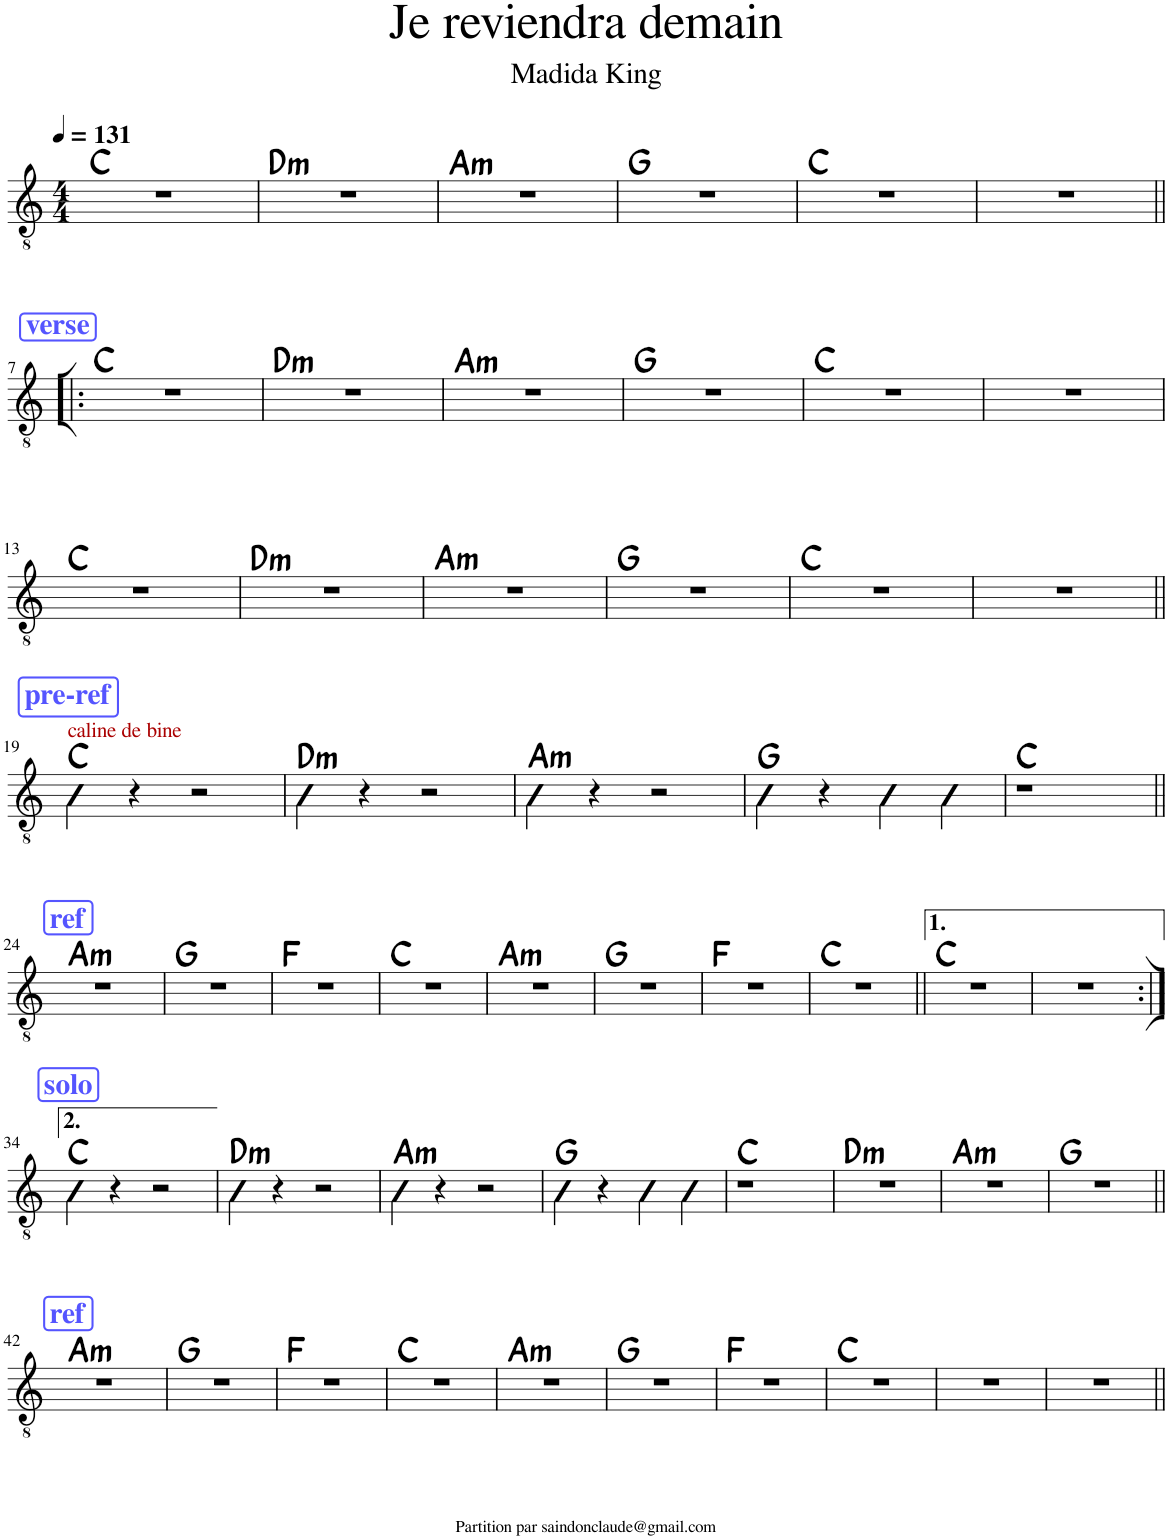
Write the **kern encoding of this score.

**kern	**harte
*part1	*part1
*staff1	*
*I"Classical Guitar	*
*I'Guit.	*
*clefGv2	*
*k[]	*
*M4/4	*
*MM131	*
=1	=1
1r	C:maj
=2	=2
!	!LO:H:kt=m
1r	D:min
=3	=3
!	!LO:H:kt=m
1r	A:min
=4	=4
1r	G:maj
=5	=5
1r	C:maj
=6	=6
1r	.
!!LO:LB:g=z
!!LO:REH:place=s1:a:B:cj:color=#5555FF:fs=14:t=verse
=7!|:	=7!|:
1r	C:maj
=8	=8
!	!LO:H:kt=m
1r	D:min
=9	=9
!	!LO:H:kt=m
1r	A:min
=10	=10
1r	G:maj
=11	=11
1r	C:maj
=12	=12
1r	.
!!LO:LB:g=z
=13	=13
1r	C:maj
=14	=14
!	!LO:H:kt=m
1r	D:min
=15	=15
!	!LO:H:kt=m
1r	A:min
=16	=16
1r	G:maj
=17	=17
1r	C:maj
=18	=18
1r	.
!!LO:LB:g=z
!!LO:REH:place=s1:a:B:cj:color=#5555FF:fs=14:t=pre-ref
=19||	=19||
!LO:TX:a:color=#AA0000:t=caline de bine	!
4C\	C:maj
4r	.
2r	.
=20	=20
!	!LO:H:kt=m
4D\	D:min
4r	.
2r	.
=21	=21
!	!LO:H:kt=m
4A\	A:min
4r	.
2r	.
=22	=22
4G\	G:maj
4r	.
4G\	.
4G\	.
=23	=23
1r	C:maj
!!LO:LB:g=z
!!LO:REH:place=s1:a:B:cj:color=#5555FF:fs=14:t=ref
=24||	=24||
!	!LO:H:kt=m
1r	A:min
=25	=25
1r	G:maj
=26	=26
1r	F:maj
=27	=27
1r	C:maj
=28	=28
!	!LO:H:kt=m
1r	A:min
=29	=29
1r	G:maj
=30	=30
1r	F:maj
=31	=31
1r	C:maj
=32||	=32||
1r	C:maj
=33	=33
1r	.
!!LO:LB:g=z
!!LO:REH:place=s1:a:B:cj:color=#5555FF:fs=14:t=solo
=34:|!	=34:|!
4C\	C:maj
4r	.
2r	.
=35	=35
!	!LO:H:kt=m
4D\	D:min
4r	.
2r	.
=36	=36
!	!LO:H:kt=m
4A\	A:min
4r	.
2r	.
=37	=37
4G\	G:maj
4r	.
4G\	.
4G\	.
=38	=38
1r	C:maj
=39	=39
!	!LO:H:kt=m
1r	D:min
=40	=40
!	!LO:H:kt=m
1r	A:min
=41	=41
1r	G:maj
!!LO:LB:g=z
!!LO:REH:place=s1:a:B:cj:color=#5555FF:fs=14:t=ref
=42||	=42||
!	!LO:H:kt=m
1r	A:min
=43	=43
1r	G:maj
=44	=44
1r	F:maj
=45	=45
1r	C:maj
=46	=46
!	!LO:H:kt=m
1r	A:min
=47	=47
1r	G:maj
=48	=48
1r	F:maj
=49	=49
1r	C:maj
=50	=50
1r	.
=51	=51
1r	.
=||	=||
*-	*-
